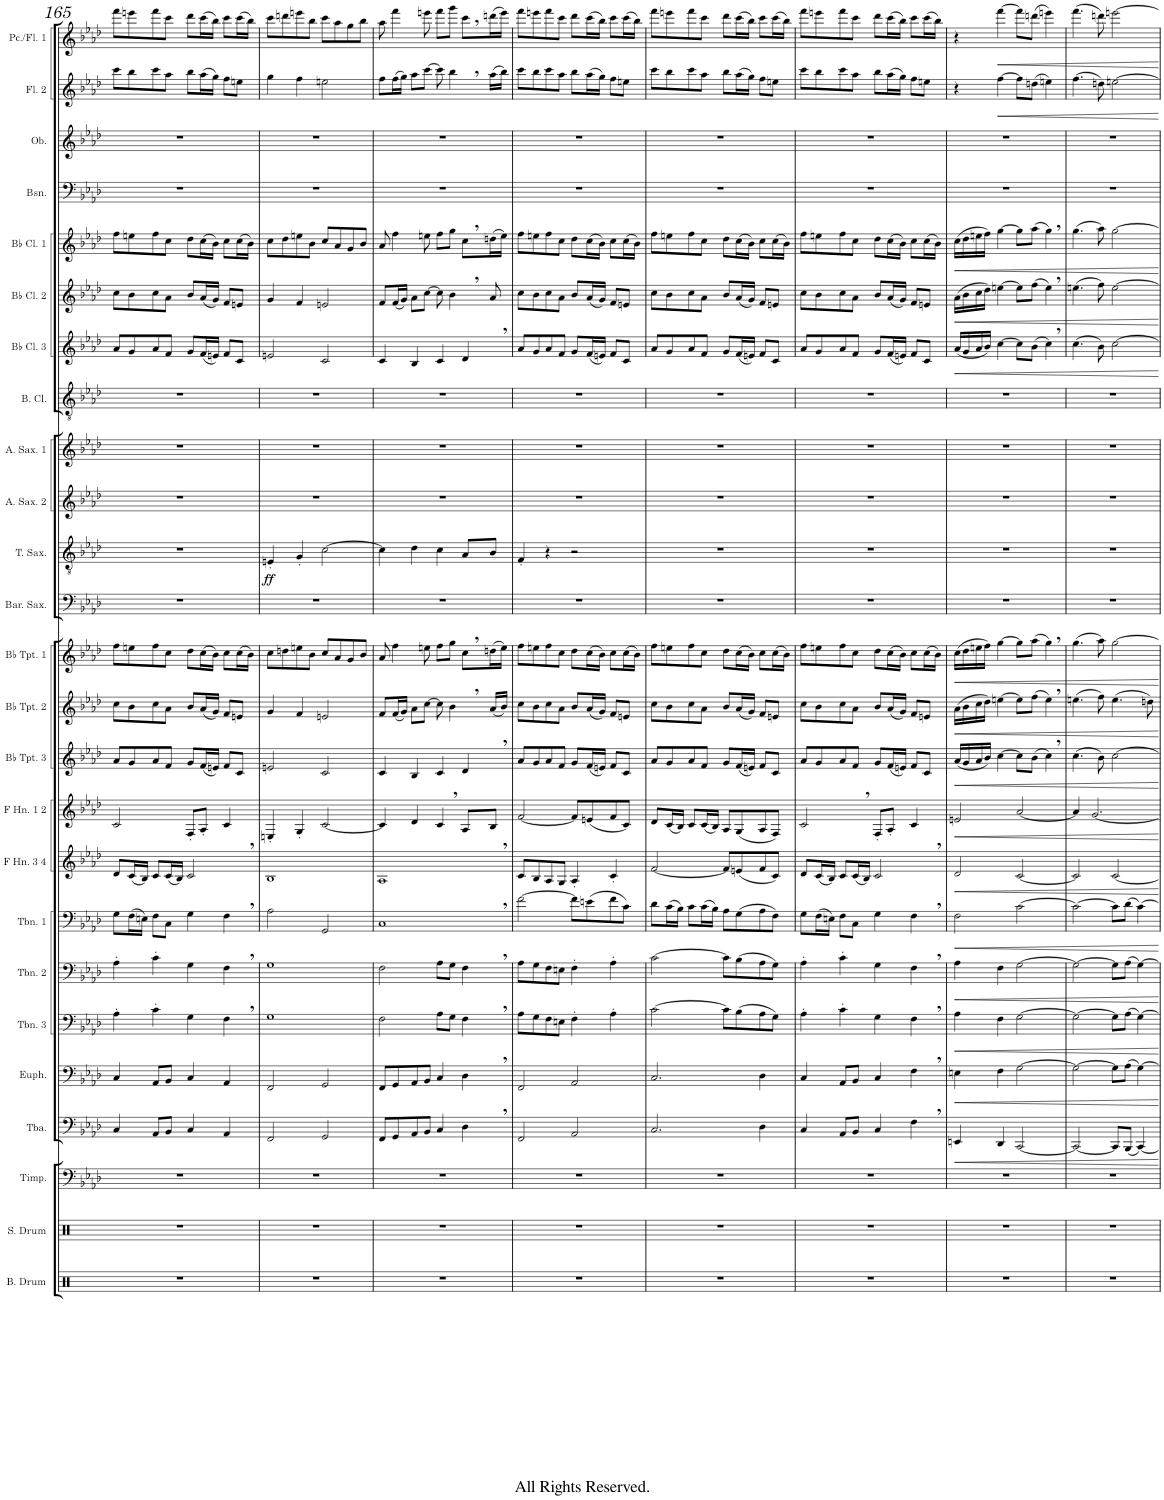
**kern	**kern	**kern	**kern	**kern	**kern	**kern	**kern	**kern	**kern	**kern	**kern	**kern	**kern	**kern	**dynam	**kern	**kern	**kern	**kern	**kern	**kern	**kern	**kern	**kern	**kern
*part25	*part24	*part23	*part22	*part21	*part20	*part19	*part18	*part17	*part16	*part15	*part14	*part13	*part12	*part11	*part11	*part10	*part9	*part8	*part7	*part6	*part5	*part4	*part3	*part2	*part1
*staff25	*staff24	*staff23	*staff22	*staff21	*staff20	*staff19	*staff18	*staff17	*staff16	*staff15	*staff14	*staff13	*staff12	*staff11	*staff11	*staff10	*staff9	*staff8	*staff7	*staff6	*staff5	*staff4	*staff3	*staff2	*staff1
*I"Concert Bass Drum	*I"Concert Snare Drum	*I"Timpani	*I"Tuba	*I"Euphonium	*I"Trombone 3	*I"Trombone 2	*I"Trombone 1	*I"F Horn 3 &amp; 4	*I"F Horn 1 &amp; 2	*I"Bb Trumpet 3	*I"Bb Trumpet 2	*I"Bb Trumpet 1	*I"Baritone Saxophone	*I"Tenor Saxophone	*	*I"Alto Saxophone 2	*I"Alto Saxophone 1	*I"Bass Clarinet	*I"Bb Clarinet 3	*I"Bb Clarinet 2	*I"Bb Clarinet 1	*I"Bassoon	*I"Oboe	*I"Flute 2	*I"Piccolo/Flute 1
*I'B. Drum	*I'S. Drum	*I'Timp.	*I'Tba.	*I'Euph.	*I'Tbn. 3	*I'Tbn. 2	*I'Tbn. 1	*I'F Hn. 3 4	*I'F Hn. 1 2	*I'Bb Tpt. 3	*I'Bb Tpt. 2	*I'Bb Tpt. 1	*I'Bar. Sax.	*I'T. Sax.	*	*I'A. Sax. 2	*I'A. Sax. 1	*I'B. Cl.	*I'Bb Cl. 3	*I'Bb Cl. 2	*I'Bb Cl. 1	*I'Bsn.	*I'Ob.	*I'Fl. 2	*I'Pc./Fl. 1
!!LO:PB:g=z
*clefX	*clefX	*clefF4	*clefF4	*clefF4	*clefF4	*clefF4	*clefF4	*clefG2	*clefG2	*clefG2	*clefG2	*clefG2	*clefF4	*clefGv2	*	*clefG2	*clefG2	*clefGv2	*clefG2	*clefG2	*clefG2	*clefF4	*clefG2	*clefG2	*clefG2
*	*	*	*	*	*	*	*	*ITrd4c7	*ITrd4c7	*ITrd1c2	*ITrd1c2	*ITrd1c2	*ITrd12c21	*ITrd8c14	*	*ITrd5c9	*ITrd5c9	*ITrd8c14	*ITrd1c2	*ITrd1c2	*ITrd1c2	*	*	*	*
*k[]	*k[]	*k[b-e-a-d-]	*k[b-e-a-d-]	*k[b-e-a-d-]	*k[b-e-a-d-]	*k[b-e-a-d-]	*k[b-e-a-d-]	*k[b-e-a-d-]	*k[b-e-a-d-]	*k[b-e-a-d-]	*k[b-e-a-d-]	*k[b-e-a-d-]	*k[b-e-a-d-]	*k[b-e-a-d-]	*	*k[b-e-a-d-]	*k[b-e-a-d-]	*k[b-e-a-d-]	*k[b-e-a-d-]	*k[b-e-a-d-]	*k[b-e-a-d-]	*k[b-e-a-d-]	*k[b-e-a-d-]	*k[b-e-a-d-]	*k[b-e-a-d-]
*M4/4	*M4/4	*M4/4	*M4/4	*M4/4	*M4/4	*M4/4	*M4/4	*M4/4	*M4/4	*M4/4	*M4/4	*M4/4	*M4/4	*M4/4	*	*M4/4	*M4/4	*M4/4	*M4/4	*M4/4	*M4/4	*M4/4	*M4/4	*M4/4	*M4/4
=165	=165	=165	=165	=165	=165	=165	=165	=165	=165	=165	=165	=165	=165	=165	=165	=165	=165	=165	=165	=165	=165	=165	=165	=165	=165
1r	1r	1r	4C/	4C/	4A-'\	4A-'\	8G\L	8d-/L	2c/	8a-/L	8cc\L	8ff\L	1r	1r	.	1r	1r	1r	8a-/L	8cc\L	8ff\L	1r	1r	8ccc\L	8fff\L
.	.	.	.	.	.	.	(16F\L	(16c/L	.	8g/	8b-\	8een\	.	.	.	.	.	.	8g/	8b-\	8een\	.	.	8bb-\	8eeen\
.	.	.	.	.	.	.	16En\JJ)	16B-/JJ)	.	.	.	.	.	.	.	.	.	.	.	.	.	.	.	.	.
.	.	.	8AA-/L	8AA-/L	4c'\	4c'\	8F\L	8c/L	.	8a-/	8cc\	8ff\	.	.	.	.	.	.	8a-/	8cc\	8ff\	.	.	8ccc\	8fff\
.	.	.	8BB-/J	8BB-/J	.	.	8C\J	(16c/L	.	8f/J	8a-\J	8cc\J	.	.	.	.	.	.	8f/J	8a-\J	8cc\J	.	.	8aa-\J	8ccc\J
.	.	.	.	.	.	.	.	16B-/JJ)	.	.	.	.	.	.	.	.	.	.	.	.	.	.	.	.	.
.	.	.	4C/	4C/	4G\	4G\	4G\	2c,/	8F'/L	8g/L	8b-/L	8dd-\L	.	.	.	.	.	.	8g/L	8b-/L	8dd-\L	.	.	8bb-\L	8ddd-\L
.	.	.	.	.	.	.	.	.	8A-'/J	(16f/L	(16a-/L	(16cc\L	.	.	.	.	.	.	(16f/L	(16a-/L	(16cc\L	.	.	(16aa-\L	(16ccc\L
.	.	.	.	.	.	.	.	.	.	16en/JJ)	16g/JJ)	16b-\JJ)	.	.	.	.	.	.	16en/JJ)	16g/JJ)	16b-\JJ)	.	.	16gg\JJ)	16bb-\JJ)
.	.	.	4AA-/	4AA-/	4F,\	4F,\	4F,\	.	4c/	8f/L	8f/L	8cc\L	.	.	.	.	.	.	8f/L	8f/L	8cc\L	.	.	8ff\L	8ccc\L
.	.	.	.	.	.	.	.	.	.	8c/J	8en/J	(16cc\L	.	.	.	.	.	.	8c/J	8en/J	(16cc\L	.	.	8een\J	(16ccc\L
.	.	.	.	.	.	.	.	.	.	.	.	16b-\JJ)	.	.	.	.	.	.	.	.	16b-\JJ)	.	.	.	16bb-\JJ)
=166	=166	=166	=166	=166	=166	=166	=166	=166	=166	=166	=166	=166	=166	=166	=166	=166	=166	=166	=166	=166	=166	=166	=166	=166	=166
!	!	!	!	!	!	!	!	!	!	!	!	!	!	!	!LO:DY:b	!	!	!	!	!	!	!	!	!	!
1r	1r	1r	2FF/	2FF/	1G	1G	2A-\	1B-	4En'/	2en/	4g/	8cc\L	1r	4En'/	ff	1r	1r	1r	2en/	4g/	8cc\L	1r	1r	4gg\	8ccc\L
.	.	.	.	.	.	.	.	.	.	.	.	8ddn\	.	.	.	.	.	.	.	.	8dd-\	.	.	.	8dddn\
.	.	.	.	.	.	.	.	.	4G'/	.	4f/	8een\	.	4G'/	.	.	.	.	.	4f/	8een\	.	.	4ff\	8eeen\
.	.	.	.	.	.	.	.	.	.	.	.	8b-\J	.	.	.	.	.	.	.	.	8b-\J	.	.	.	8bb-\J
.	.	.	2GG/	2GG/	.	.	2GG/	.	[2c/	2c/	2en/	8cc/L	.	[2c\	.	.	.	.	2c/	2en/	8cc/L	.	.	2een\	8ccc\L
.	.	.	.	.	.	.	.	.	.	.	.	8a-/	.	.	.	.	.	.	.	.	8a-/	.	.	.	8aa-\
.	.	.	.	.	.	.	.	.	.	.	.	8g/	.	.	.	.	.	.	.	.	8g/	.	.	.	8gg\
.	.	.	.	.	.	.	.	.	.	.	.	8b-/J	.	.	.	.	.	.	.	.	8b-/J	.	.	.	8bb-\J
=167	=167	=167	=167	=167	=167	=167	=167	=167	=167	=167	=167	=167	=167	=167	=167	=167	=167	=167	=167	=167	=167	=167	=167	=167	=167
1r	1r	1r	8FF/L	8FF/L	2F\	2F\	1C,	1A-,	4c/]	4c/	8f/L	8a-/	1r	4c\]	.	1r	1r	1r	4c/	8f/L	8a-/	1r	1r	8ff\L	8aa-\
.	.	.	8GG/	8GG/	.	.	.	.	.	.	(16f/L	4ff\	.	.	.	.	.	.	.	(16f/L	4ff\	.	.	(16ff\L	4fff\
.	.	.	.	.	.	.	.	.	.	.	16g/JJ)	.	.	.	.	.	.	.	.	16g/JJ)	.	.	.	16gg\JJ)	.
.	.	.	8AA-/	8AA-/	.	.	.	.	4d-/	4B-/	8a-\L	.	.	4d-\	.	.	.	.	4B-/	8a-\L	.	.	.	8aa-\L	.
.	.	.	8BB-/J	8BB-/J	.	.	.	.	.	.	[8cc\J	8een\	.	.	.	.	.	.	.	[8cc\J	8een\	.	.	[8ccc\J	8eeen\
.	.	.	4C/	4C/	8A-\L	8A-\L	.	.	4c,/	4c/	8cc\]	8ff\L	.	4c\	.	.	.	.	4c/	8cc\]	8ff\L	.	.	8ccc\]	8fff\L
.	.	.	.	.	8G\J	8G\J	.	.	.	.	4b-,\	8gg\J	.	.	.	.	.	.	.	4b-,\	8gg\J	.	.	4bb-,\	8ggg\J
.	.	.	4D-,\	4D-,\	4F,\	4F,\	.	.	8A-/L	4d-,/	.	8cc,\L	.	8A-/L	.	.	.	.	4d-,/	.	8cc,\L	.	.	.	8ccc,\L
.	.	.	.	.	.	.	.	.	8B-/J	.	(16a-/LL	(16ddn\L	.	8B-/J	.	.	.	.	.	8a-/	(16ddn\L	.	.	(16aa-\LL	(16dddn\L
.	.	.	.	.	.	.	.	.	.	.	16b-/JJ)	16ee\JJ)	.	.	.	.	.	.	.	.	16ee\JJ)	.	.	16bb-\JJ)	16eee\JJ)
=168	=168	=168	=168	=168	=168	=168	=168	=168	=168	=168	=168	=168	=168	=168	=168	=168	=168	=168	=168	=168	=168	=168	=168	=168	=168
1r	1r	1r	2FF/	2FF/	8A-\L	8A-\L	[2f\	8c/L	[2f/	8a-/L	8cc\L	8ff\L	1r	4F'/	.	1r	1r	1r	8a-/L	8cc\L	8ff\L	1r	1r	8ccc\L	8fff\L
.	.	.	.	.	8G\	8G\	.	8B-/	.	8g/	8b-\	8een\	.	.	.	.	.	.	8g/	8b-\	8een\	.	.	8bb-\	8eeen\
.	.	.	.	.	8F\	8F\	.	8A-/	.	8a-/	8cc\	8ff\	.	4r	.	.	.	.	8a-/	8cc\	8ff\	.	.	8ccc\	8fff\
.	.	.	.	.	8En\J	8En\J	.	8G/J	.	8f/J	8a-\J	8cc\J	.	.	.	.	.	.	8f/J	8a-\J	8cc\J	.	.	8aa-\J	8ccc\J
.	.	.	2AA-/	2AA-/	4F'\	4F'\	8f\L]	4A-'/	8f/L]	8g/L	8b-/L	8dd-\L	.	2r	.	.	.	.	8g/L	8b-/L	8dd-\L	.	.	8bb-\L	8ddd-\L
.	.	.	.	.	.	.	(8en\	.	(8en/	(16f/L	(16a-/L	(16cc\L	.	.	.	.	.	.	(16f/L	(16a-/L	(16cc\L	.	.	(16aa-\L	(16ccc\L
.	.	.	.	.	.	.	.	.	.	16en/JJ)	16g/JJ)	16b-\JJ)	.	.	.	.	.	.	16en/JJ)	16g/JJ)	16b-\JJ)	.	.	16gg\JJ)	16bb-\JJ)
.	.	.	.	.	4A-'\	4A-'\	8f\	4c'/	8f/	8f/L	8f/L	8cc\L	.	.	.	.	.	.	8f/L	8f/L	8cc\L	.	.	8ff\L	8ccc\L
.	.	.	.	.	.	.	8c\J)	.	8c/J)	8c/J	8en/J	(16cc\L	.	.	.	.	.	.	8c/J	8en/J	(16cc\L	.	.	8een\J	(16ccc\L
.	.	.	.	.	.	.	.	.	.	.	.	16b-\JJ)	.	.	.	.	.	.	.	.	16b-\JJ)	.	.	.	16bb-\JJ)
=169	=169	=169	=169	=169	=169	=169	=169	=169	=169	=169	=169	=169	=169	=169	=169	=169	=169	=169	=169	=169	=169	=169	=169	=169	=169
1r	1r	1r	2.C/	2.C/	[2c\	[2c\	8d-\L	[2f/	8d-/L	8a-/L	8cc\L	8ff\L	1r	1r	.	1r	1r	1r	8a-/L	8cc\L	8ff\L	1r	1r	8ccc\L	8fff\L
.	.	.	.	.	.	.	(16c\L	.	(16c/L	8g/	8b-\	8een\	.	.	.	.	.	.	8g/	8b-\	8een\	.	.	8bb-\	8eeen\
.	.	.	.	.	.	.	16B-\JJ)	.	16B-/JJ)	.	.	.	.	.	.	.	.	.	.	.	.	.	.	.	.
.	.	.	.	.	.	.	8c\L	.	8c/L	8a-/	8cc\	8ff\	.	.	.	.	.	.	8a-/	8cc\	8ff\	.	.	8ccc\	8fff\
.	.	.	.	.	.	.	(16c\L	.	(16c/L	8f/J	8a-\J	8cc\J	.	.	.	.	.	.	8f/J	8a-\J	8cc\J	.	.	8aa-\J	8ccc\J
.	.	.	.	.	.	.	16B-\JJ)	.	16B-/JJ)	.	.	.	.	.	.	.	.	.	.	.	.	.	.	.	.
.	.	.	.	.	8c\L]	8c\L]	8A-\L	8f/L]	8A-/L	8g/L	8b-/L	8dd-\L	.	.	.	.	.	.	8g/L	8b-/L	8dd-\L	.	.	8bb-\L	8ddd-\L
.	.	.	.	.	(8B-\	(8B-\	(8G\	(8en/	(8G/	(16f/L	(16a-/L	(16cc\L	.	.	.	.	.	.	(16f/L	(16a-/L	(16cc\L	.	.	(16aa-\L	(16ccc\L
.	.	.	.	.	.	.	.	.	.	16en/JJ)	16g/JJ)	16b-\JJ)	.	.	.	.	.	.	16en/JJ)	16g/JJ)	16b-\JJ)	.	.	16gg\JJ)	16bb-\JJ)
.	.	.	4D-\	4D-\	8A-\	8A-\	8A-\	8f/	8A-/	8f/L	8f/L	8cc\L	.	.	.	.	.	.	8f/L	8f/L	8cc\L	.	.	8ff\L	8ccc\L
.	.	.	.	.	8G\J)	8G\J)	8F\J)	8c/J)	8F/J)	8c/J	8en/J	(16cc\L	.	.	.	.	.	.	8c/J	8en/J	(16cc\L	.	.	8een\J	(16ccc\L
.	.	.	.	.	.	.	.	.	.	.	.	16b-\JJ)	.	.	.	.	.	.	.	.	16b-\JJ)	.	.	.	16bb-\JJ)
=170	=170	=170	=170	=170	=170	=170	=170	=170	=170	=170	=170	=170	=170	=170	=170	=170	=170	=170	=170	=170	=170	=170	=170	=170	=170
1r	1r	1r	4C/	4C/	4A-'\	4A-'\	8G\L	8d-/L	2c,/	8a-/L	8cc\L	8ff\L	1r	1r	.	1r	1r	1r	8a-/L	8cc\L	8ff\L	1r	1r	8ccc\L	8fff\L
.	.	.	.	.	.	.	(16F\L	(16c/L	.	8g/	8b-\	8een\	.	.	.	.	.	.	8g/	8b-\	8een\	.	.	8bb-\	8eeen\
.	.	.	.	.	.	.	16En\JJ)	16B-/JJ)	.	.	.	.	.	.	.	.	.	.	.	.	.	.	.	.	.
.	.	.	8AA-/L	8AA-/L	4c'\	4c'\	8F\L	8c/L	.	8a-/	8cc\	8ff\	.	.	.	.	.	.	8a-/	8cc\	8ff\	.	.	8ccc\	8fff\
.	.	.	8BB-/J	8BB-/J	.	.	8C\J	(16c/L	.	8f/J	8a-\J	8cc\J	.	.	.	.	.	.	8f/J	8a-\J	8cc\J	.	.	8aa-\J	8ccc\J
.	.	.	.	.	.	.	.	16B-/JJ)	.	.	.	.	.	.	.	.	.	.	.	.	.	.	.	.	.
.	.	.	4C/	4C/	4G\	4G\	4G\	2c,/	8F'/L	8g/L	8b-/L	8dd-\L	.	.	.	.	.	.	8g/L	8b-/L	8dd-\L	.	.	8bb-\L	8ddd-\L
.	.	.	.	.	.	.	.	.	8A-'/J	(16f/L	(16a-/L	(16cc\L	.	.	.	.	.	.	(16f/L	(16a-/L	(16cc\L	.	.	(16aa-\L	(16ccc\L
.	.	.	.	.	.	.	.	.	.	16en/JJ)	16g/JJ)	16b-\JJ)	.	.	.	.	.	.	16en/JJ)	16g/JJ)	16b-\JJ)	.	.	16gg\JJ)	16bb-\JJ)
.	.	.	4F,\	4F,\	4F,\	4F,\	4F,\	.	4c/	8f/L	8f/L	8cc\L	.	.	.	.	.	.	8f/L	8f/L	8cc\L	.	.	8ff\L	8ccc\L
.	.	.	.	.	.	.	.	.	.	8c/J	8en/J	(16cc\L	.	.	.	.	.	.	8c/J	8en/J	(16cc\L	.	.	8een\J	(16ccc\L
.	.	.	.	.	.	.	.	.	.	.	.	16b-\JJ)	.	.	.	.	.	.	.	.	16b-\JJ)	.	.	.	16bb-\JJ)
=171	=171	=171	=171	=171	=171	=171	=171	=171	=171	=171	=171	=171	=171	=171	=171	=171	=171	=171	=171	=171	=171	=171	=171	=171	=171
1r	1r	1r	4EEn/	4En\	4A-\	4A-\	2F\	2d-/	2en/	(16a-/LL	(16a-\LL	(16cc\LL	1r	1r	.	1r	1r	1r	(16a-/LL	(16a-\LL	(16cc\LL	1r	1r	4r	4r
.	.	.	.	.	.	.	.	.	.	16g/	16b-\	16dd-\	.	.	.	.	.	.	16g/	16b-\	16dd-\	.	.	.	.
.	.	.	.	.	.	.	.	.	.	16a-/	16cc\	16een\	.	.	.	.	.	.	16a-/	16cc\	16een\	.	.	.	.
.	.	.	.	.	.	.	.	.	.	16b-/JJ)	16dd-\JJ)	16ff\JJ)	.	.	.	.	.	.	16b-/JJ)	16dd-\JJ)	16ff\JJ)	.	.	.	.
.	.	.	4DD-/	4F\	4F\	4F\	.	.	.	[4cc\	[4een\	[4gg\	.	.	.	.	.	.	[4cc\	[4een\	[4gg\	.	.	[4ff\	[4fff\
.	.	.	[2CC/	[2G\	[2G\	[2G\	[2c\	[2c/	[2a-/	8cc\L]	8ee\L]	8gg\L]	.	.	.	.	.	.	8cc\L]	8ee\L]	8gg\L]	.	.	8ff\L]	8fff\L]
.	.	.	.	.	.	.	.	.	.	(8b-\J	(8ff\J	(8aa-\J	.	.	.	.	.	.	(8b-\J	(8ff\J	(8aa-\J	.	.	(8ddn\J	(8dddn\J
.	.	.	.	.	.	.	.	.	.	4cc,\)	4ee,\)	4gg,\)	.	.	.	.	.	.	4cc,\)	4ee,\)	4gg,\)	.	.	4een\)	4eeen\)
=172	=172	=172	=172	=172	=172	=172	=172	=172	=172	=172	=172	=172	=172	=172	=172	=172	=172	=172	=172	=172	=172	=172	=172	=172	=172
1r	1r	1r	2CC/_	2G\_	2G\_	2G\_	2c\_	2c/]	4a-/]	(4.cc\	(4.een\	(4.gg\	1r	1r	.	1r	1r	1r	(4.cc\	(4.een\	(4.gg\	1r	1r	(4.ff\	(4.fff\
.	.	.	.	.	.	.	.	.	[2.g/	.	.	.	.	.	.	.	.	.	.	.	.	.	.	.	.
.	.	.	.	.	.	.	.	.	.	8b-\)	8ff\)	8aa-\)	.	.	.	.	.	.	8b-\)	8ff\)	8aa-\)	.	.	8ddn\)	8dddn\)
.	.	.	8CC/L]	8G\L]	8G\L]	8G\L]	8c\L]	[2c/	.	[2cc\	(4.ee\	[2gg\	.	.	.	.	.	.	[2cc\	[2ee\	[2gg\	.	.	[2een\	[2eeen\
.	.	.	(8BBB-/J	(8A-\J	(8A-\J	(8A-\J	(8d-\J	.	.	.	.	.	.	.	.	.	.	.	.	.	.	.	.	.	.
.	.	.	[4CC/)	[4G\)	[4G\)	[4G\)	[4c\)	.	.	.	.	.	.	.	.	.	.	.	.	.	.	.	.	.	.
.	.	.	.	.	.	.	.	.	.	.	8ddn\)	.	.	.	.	.	.	.	.	.	.	.	.	.	.
=	=	=	=	=	=	=	=	=	=	=	=	=	=	=	=	=	=	=	=	=	=	=	=	=	=
*-	*-	*-	*-	*-	*-	*-	*-	*-	*-	*-	*-	*-	*-	*-	*-	*-	*-	*-	*-	*-	*-	*-	*-	*-	*-
